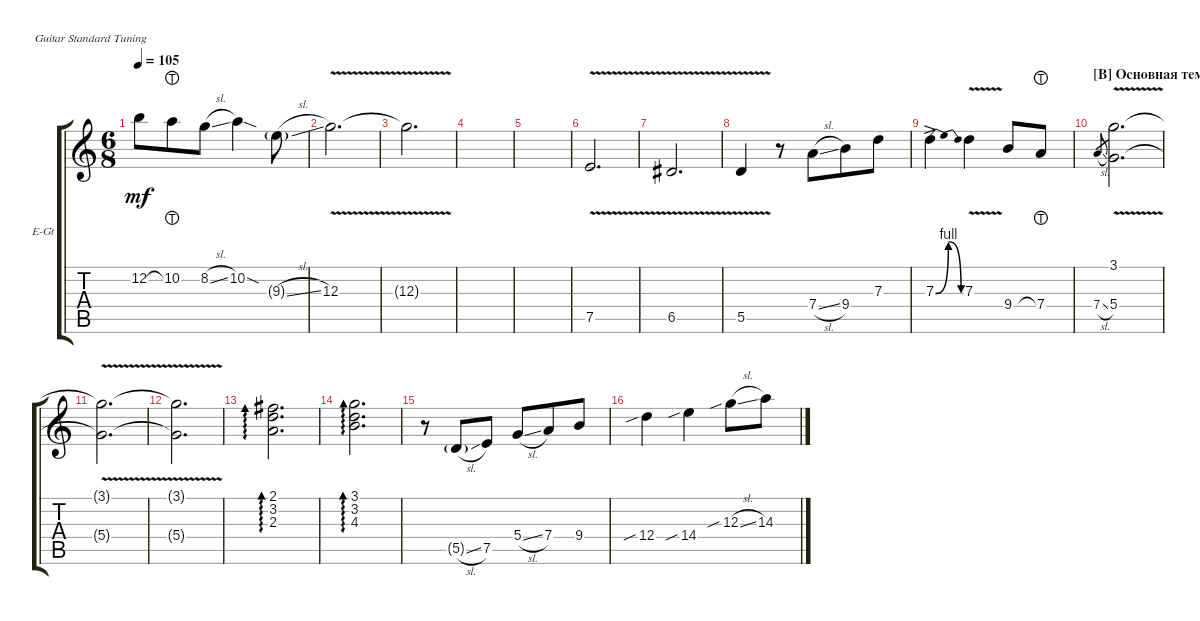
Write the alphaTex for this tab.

\defaultSystemsLayout 4
\bracketExtendMode groupsimilarinstruments
\firstSystemTrackNameOrientation horizontal
\otherSystemsTrackNameOrientation horizontal
\track ("Solo" "E-Gt") {instrument electricguitarclean}
\staff {score tabs}
\tuning (E4 B3 G3 D3 A2 E2)
\ts (6 8)
\tempo 105
\clef g2
\scale
0.333333
\ks c
12.2.8{dy mf} 10.2{lht}.8 8.2{sl}.8 10.2{sod}.4 9.3{sl g}.8 |
\scale
0.333333 12.3{v}.2{d} |
\scale
0.333333 12.3{v t}.2{d} |
\scale
0.333333 |
\scale
0.333333 |
\scale
0.333333 7.5{v}.2{d} |
\scale
0.333333 6.5{v}.2{d} |
\scale
0.333333 5.5{v}.4 r.8 7.4{sl}.8 9.4.8 7.3.8 |
\scale
0.333333 7.3{be (bendrelease 4.8 0 10.2 4 37.199999999999996 4 45.6 0) ac}.4 7.3{v}.4 9.4.8 7.4{lht}.8 |
\section ("B" "Основная тема")
\scale
0.333333 7.4{sl}.8{gr} (5.4{v} 3.1).2{d} |
\scale
0.333333 (5.4{v t} 3.1{t}).2{d} |
\scale
0.333333 (5.4{v t} 3.1{t}).2{d} |
\scale
0.333333 (2.1 2.3 3.2).2{d ad 0} |
\scale
0.333333 (4.3 3.2 3.1).2{d ad 0} |
\scale
0.333333 r.8 5.5{sl g}.8 7.5.8 5.4{sl}.8 7.4.8 9.4.8 |
\scale
0.333333 12.4{sib}.4 14.4{sib}.4 12.3{sib sl}.8 14.3.8
